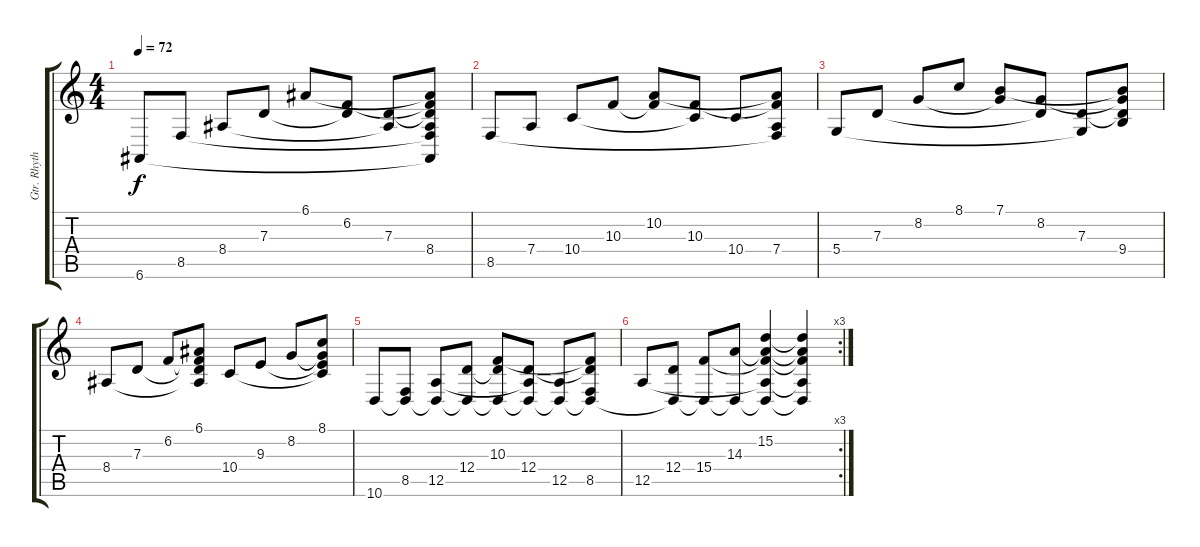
\track ("Gtr. Rhythm" "Gtr. Rhyth") {instrument orchestralharp}
\staff {score tabs}
\tuning (E4 B3 G3 D3 A2 E2) {hide}
\ts (4 4)
\tempo 72
\clef g2
\ks c
6.6.8{dy f} 8.5.8 8.4.8 7.3.8 6.1.8 (6.2 7.3{t}).8 (7.3 8.4{t}).8 (6.1{t} 6.2{t} 7.3{t} 8.4 8.5{t} 6.6{t}).8 |
8.5.8 7.4.8 10.4.8 10.3.8 (10.2 10.3{t}).8 (10.3 10.4{t}).8 10.4.8 (10.2{t} 10.3{t} 7.4 8.5{t}).8 |
5.4.8 7.3.8 8.2.8 8.1.8 (7.1 8.2{t}).8 (8.2 7.3{t}).8 (7.3 5.4{t}).8 (7.1{t} 8.2{t} 7.3{t} 9.4).8 |
8.4.8 7.3.8 6.2.8 (6.1 6.2{t} 7.3{t} 8.4{t}).8 10.4.8 9.3.8 8.2.8 (8.1 8.2{t} 9.3{t} 10.4{t}).8 |
10.6.8 (8.5 10.6{t}).8 (12.5 10.6{t}).8 (12.4 10.6{t}).8 (10.3 12.4{t} 10.6{t}).8 (12.4 12.5{t} 10.6{t}).8 (12.5 10.6{t}).8 (10.3{t} 12.4{t} 8.5 10.6{t}).8 |
\rc 3
12.5.8 (12.4 10.6{t}).8 (15.4 10.6{t}).8 (14.3 10.6{t}).8 (15.2 14.3{t} 15.4{t} 12.5{t} 10.6{t}).4 (15.2{t} 14.3{t} 15.4{t} 12.5{t} 10.6{t}).4
